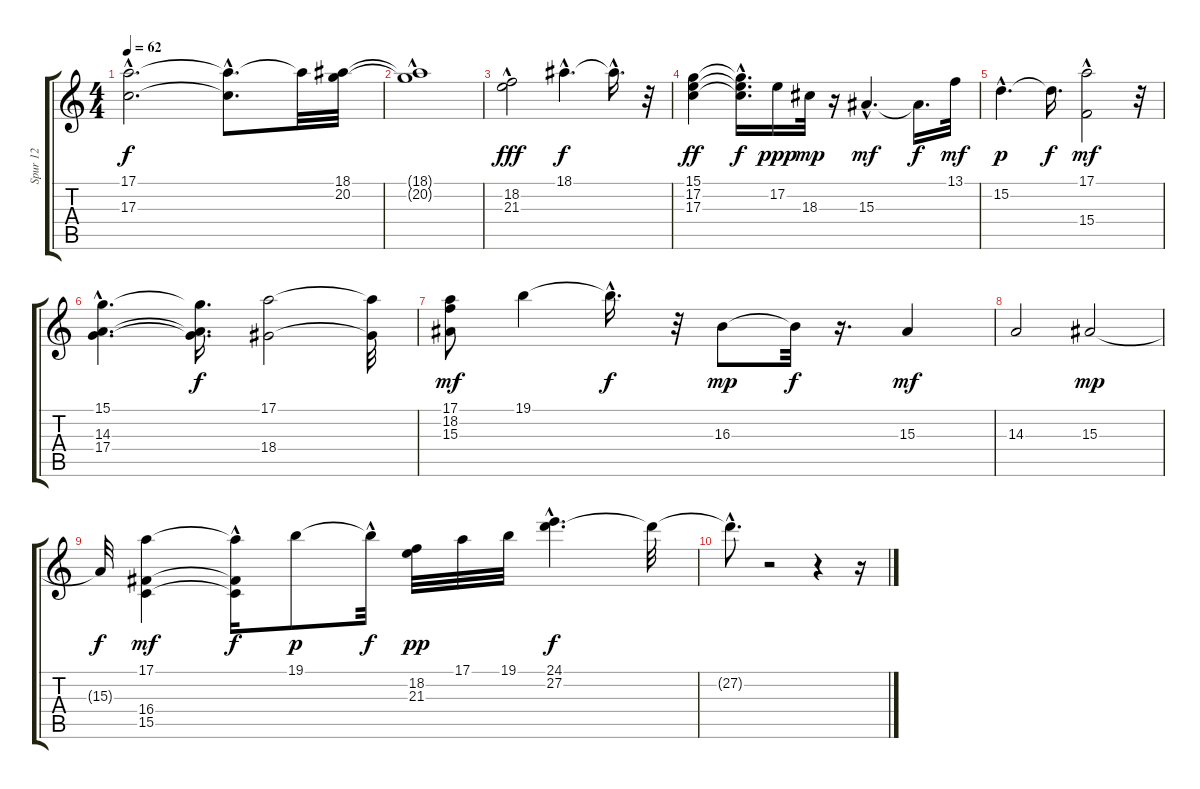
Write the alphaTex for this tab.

\track ("Spur 12" "Spur 12") {instrument stringensemble1}
\staff {score tabs}
\tuning (E4 B3 G3 D3 A2 E2) {hide}
\ts (4 4)
\tempo 62
\clef g2
\ks c
(17.1{hac t} 17.3{hac t}).2{d dy f} (17.1{hac t} 17.3{hac t}).8{d} 17.1{t}.32 (18.1 20.2).32 |
(18.1{t} 20.2{hac t}).1 |
(18.2{hac} 21.3{hac}).2{dy fff} 18.1{hac}.4{d dy f} 18.1{hac t}.16{d} r.32 |
(15.1 17.2 17.3).4{dy ff} (15.1{t} 17.2{hac t} 17.3{t}).16{d dy f} 17.2.16{dy ppp} 18.3.32{dy mp} r.16 15.3{hac}.4{d dy mf} 15.3{t}.16{d dy f} 13.1.32{dy mf} |
15.2{hac}.4{d dy p} 15.2{t}.16{d dy f} (17.1 15.4{hac}).2{dy mf} r.32 |
(15.1{hac} 14.3{hac} 17.4{hac}).4{d} (15.1{t} 14.3{t} 17.4{t}).16{d dy f} (17.1 18.4).2 (17.1{t} 18.4{t}).32 |
(17.1 18.2 15.3).8{dy mf} 19.1.4 19.1{hac t}.16{d dy f} r.32 16.3.8{dy mp} 16.3{t}.32{dy f} r.16{d} 15.3.4{dy mf} |
14.3.2 15.3.2{dy mp} |
15.3{t}.32{dy f} (17.1 16.4 15.5).4{dy mf} (17.1{t} 16.4{hac t} 15.5{hac t}).16{dy f} 19.1.8{dy p} 19.1{hac t}.32{dy f} (18.2 21.3).32{dy pp} 17.1.32 19.1.32 (24.1 27.2{hac}).4{d dy f} 27.2{t}.32 |
27.2{hac t}.8{d} r.2 r.4 r.16
